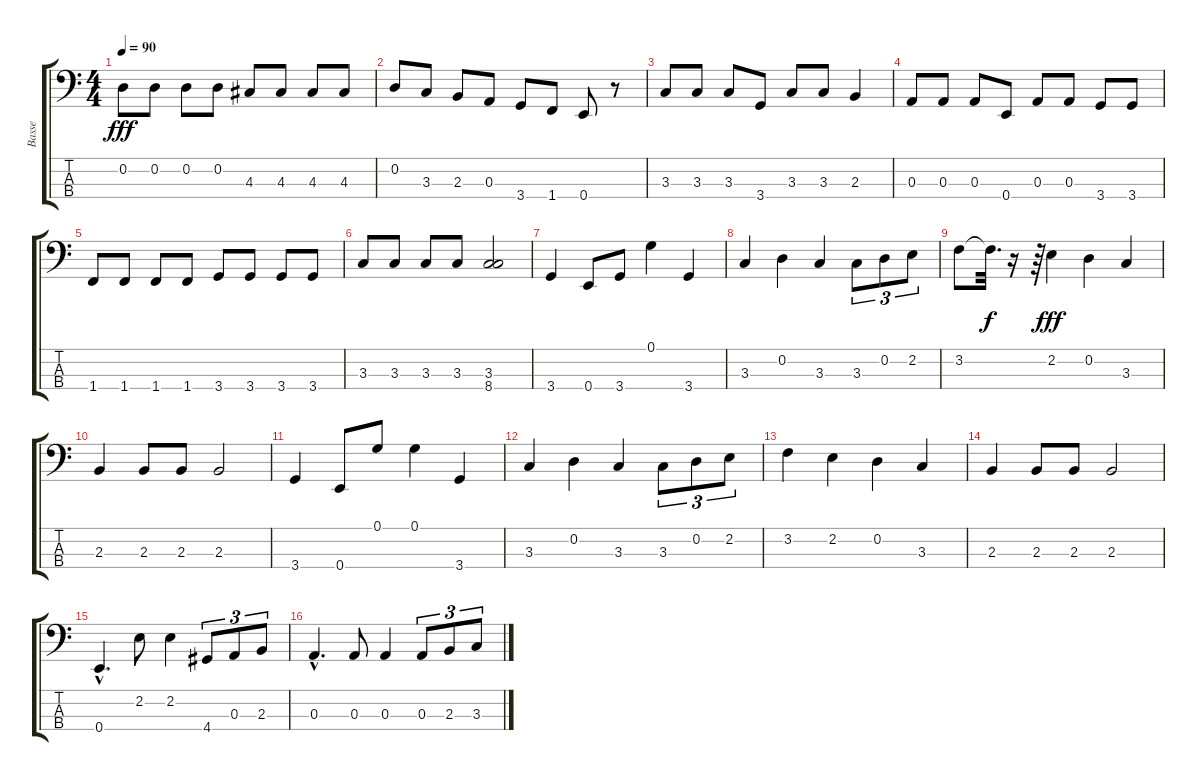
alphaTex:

\track ("Basse" "Basse") {instrument electricbassfinger}
\staff {score tabs}
\tuning (G2 D2 A1 E1) {hide}
\ts (4 4)
\tempo 90
\clef f4
\ks c
0.2.8{dy fff} 0.2.8 0.2.8 0.2.8 4.3.8 4.3.8 4.3.8 4.3.8 |
0.2.8 3.3.8 2.3.8 0.3.8 3.4.8 1.4.8 0.4.8 r.8 |
3.3.8 3.3.8 3.3.8 3.4.8 3.3.8 3.3.8 2.3.4 |
0.3.8 0.3.8 0.3.8 0.4.8 0.3.8 0.3.8 3.4.8 3.4.8 |
1.4.8 1.4.8 1.4.8 1.4.8 3.4.8 3.4.8 3.4.8 3.4.8 |
3.3.8 3.3.8 3.3.8 3.3.8 (3.3 8.4).2 |
3.4.4 0.4.8 3.4.8 0.1.4 3.4.4 |
3.3.4 0.2.4 3.3.4 3.3.8{tu (3 2)} 0.2.8{tu (3 2)} 2.2.8{tu (3 2)} |
3.2.8 3.2{t}.32{d dy f} r.16 r.64 2.2.4{dy fff} 0.2.4 3.3.4 |
2.3.4 2.3.8 2.3.8 2.3.2 |
3.4.4 0.4.8 0.1.8 0.1.4 3.4.4 |
3.3.4 0.2.4 3.3.4 3.3.8{tu (3 2)} 0.2.8{tu (3 2)} 2.2.8{tu (3 2)} |
3.2.4 2.2.4 0.2.4 3.3.4 |
2.3.4 2.3.8 2.3.8 2.3.2 |
0.4{hac}.4{d} 2.2.8 2.2.4 4.4.8{tu (3 2)} 0.3.8{tu (3 2)} 2.3.8{tu (3 2)} |
0.3{hac}.4{d} 0.3.8 0.3.4 0.3.8{tu (3 2)} 2.3.8{tu (3 2)} 3.3.8{tu (3 2)}
